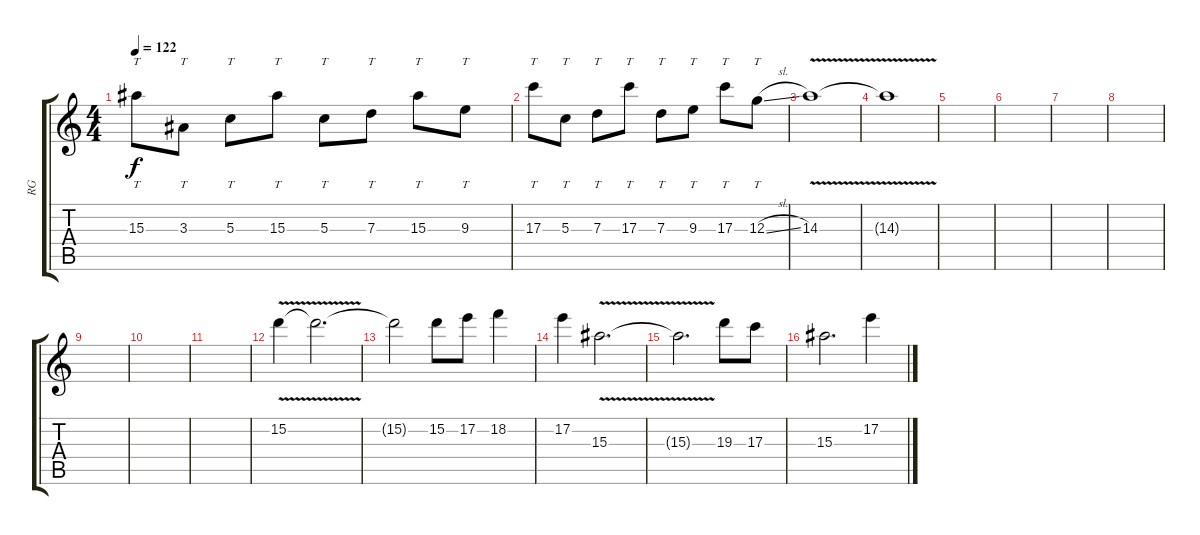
\track ("RG" "RG") {instrument acousticguitarsteel}
\staff {score tabs}
\tuning (E4 B3 G3 D3 A2 E2) {hide}
\ts (4 4)
\tempo 122
\clef g2
\ks c
15.3.8{tt dy f} 3.3.8{tt} 5.3.8{tt} 15.3.8{tt} 5.3.8{tt} 7.3.8{tt} 15.3.8{tt} 9.3.8{tt} |
17.3.8{tt} 5.3.8{tt} 7.3.8{tt} 17.3.8{tt} 7.3.8{tt} 9.3.8{tt} 17.3.8{tt} 12.3{sl}.8{tt} |
14.3{v}.1 |
14.3{t}.1 |
|
|
|
|
|
|
|
15.2{v}.4 15.2{t}.2{d} |
15.2{t}.2 15.2.8 17.2.8 18.2.4 |
17.2.4 15.3{v}.2{d} |
15.3{t}.2{d} 19.3.8 17.3.8 |
15.3.2{d} 17.2.4
